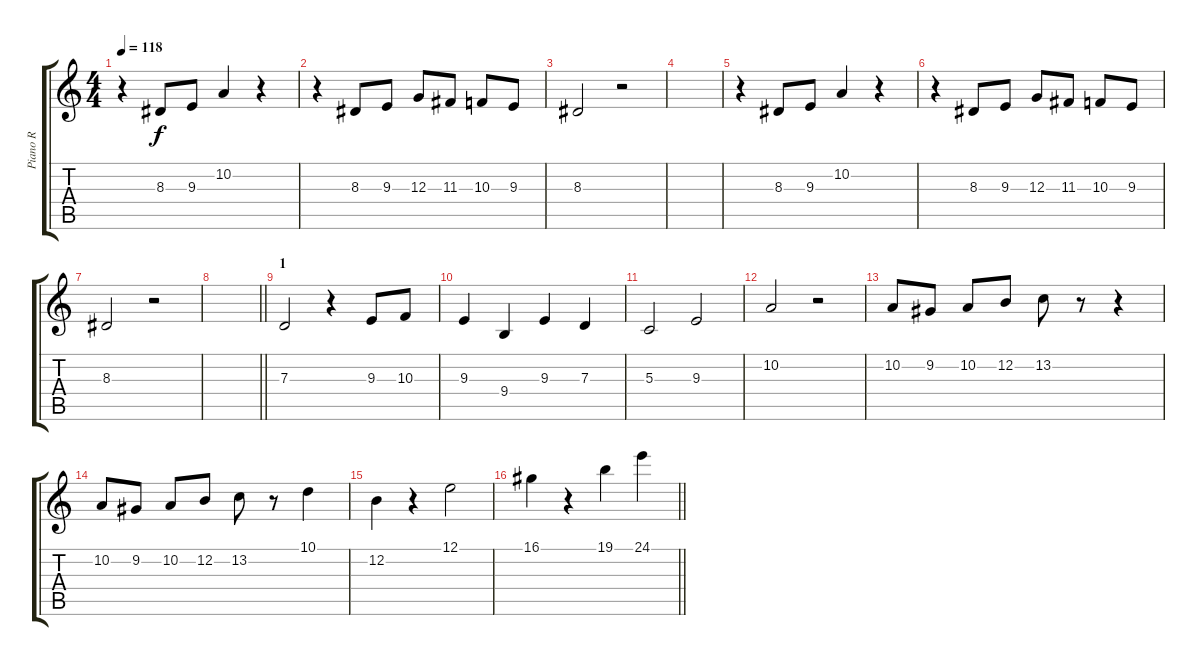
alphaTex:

\track ("Piano R" "Piano R") {instrument acousticgrandpiano}
\staff {score tabs}
\tuning (E4 B3 G3 D3 A2 E2) {hide}
\ts (4 4)
\tempo 118
\clef g2
\ks c
r.4{dy f instrument acousticgrandpiano} 8.3.8 9.3.8 10.2.4 r.4 |
r.4 8.3.8 9.3.8 12.3.8 11.3.8 10.3.8 9.3.8 |
8.3.2 r.2 |
|
r.4 8.3.8 9.3.8 10.2.4 r.4 |
r.4 8.3.8 9.3.8 12.3.8 11.3.8 10.3.8 9.3.8 |
8.3.2 r.2 |
\barLineRight lightlight
|
\section ("" "1")
7.3.2 r.4 9.3.8 10.3.8 |
9.3.4 9.4.4 9.3.4 7.3.4 |
5.3.2 9.3.2 |
10.2.2 r.2 |
10.2.8 9.2.8 10.2.8 12.2.8 13.2.8 r.8 r.4 |
10.2.8 9.2.8 10.2.8 12.2.8 13.2.8 r.8 10.1.4 |
12.2.4 r.4 12.1.2 |
\barLineRight lightlight
16.1.4 r.4 19.1.4 24.1.4
